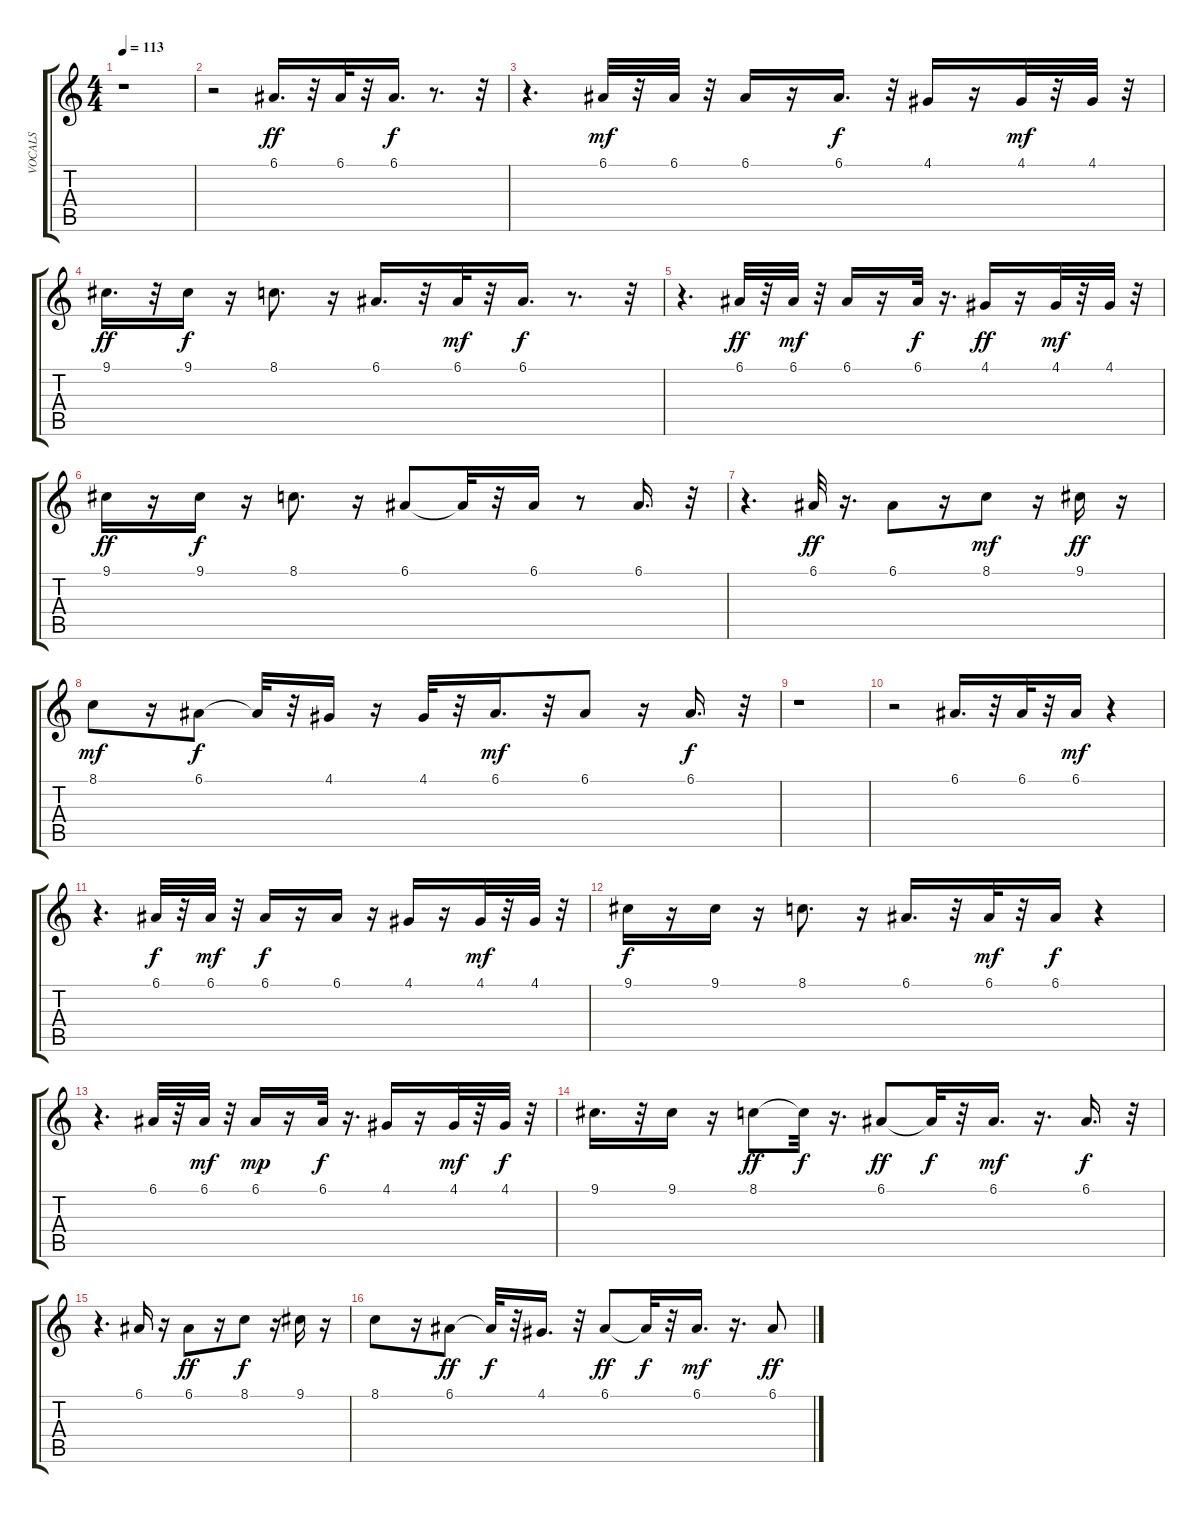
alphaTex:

\track ("VOCALS" "VOCALS") {instrument voiceoohs}
\staff {score tabs}
\tuning (E4 B3 G3 D3 A2 E2) {hide}
\ts (4 4)
\tempo 113
\clef g2
\ks c
r.1{dy ff} |
r.2 6.1.16{d} r.32 6.1.32 r.32 6.1.16{d dy f} r.8{d} r.32 |
r.4{d} 6.1.32{dy mf} r.32 6.1.32 r.32 6.1.16 r.16 6.1.16{d dy f} r.32 4.1.16 r.16 4.1.32{dy mf} r.32 4.1.32 r.32 |
9.1.16{d dy ff} r.32 9.1.16{dy f} r.16 8.1.8{d} r.16 6.1.16{d} r.32 6.1.32{dy mf} r.32 6.1.16{d dy f} r.8{d} r.32 |
r.4{d} 6.1.32{dy ff} r.32 6.1.32{dy mf} r.32 6.1.16 r.16 6.1.32{dy f} r.16{d} 4.1.16{dy ff} r.16 4.1.32{dy mf} r.32 4.1.32 r.32 |
9.1.16{dy ff} r.16 9.1.16{dy f} r.16 8.1.8{d} r.16 6.1.8 6.1{t}.32 r.32 6.1.16 r.8 6.1.16{d} r.32 |
r.4{d} 6.1.32{dy ff} r.16{d} 6.1.8 r.16 8.1.8{dy mf} r.16 9.1.16{dy ff} r.16 |
8.1.8{dy mf} r.16 6.1.8{dy f} 6.1{t}.32 r.32 4.1.16 r.16 4.1.32 r.32 6.1.16{d dy mf} r.32 6.1.8 r.16 6.1.16{d dy f} r.32 |
r.1 |
r.2 6.1.16{d} r.32 6.1.32 r.32 6.1.16{dy mf} r.4 |
r.4{d} 6.1.32{dy f} r.32 6.1.32{dy mf} r.32 6.1.16{dy f} r.16 6.1.16 r.16 4.1.16 r.16 4.1.32{dy mf} r.32 4.1.32 r.32 |
9.1.16{dy f} r.16 9.1.16 r.16 8.1.8{d} r.16 6.1.16{d} r.32 6.1.32{dy mf} r.32 6.1.16{dy f} r.4 |
r.4{d} 6.1.32 r.32 6.1.32{dy mf} r.32 6.1.16{dy mp} r.16 6.1.32{dy f} r.16{d} 4.1.16 r.16 4.1.32{dy mf} r.32 4.1.32{dy f} r.32 |
9.1.16{d} r.32 9.1.16 r.16 8.1.8{dy ff} 8.1{t}.32{dy f} r.16{d} 6.1.8{dy ff} 6.1{t}.32{dy f} r.32 6.1.16{d dy mf} r.16{d} 6.1.16{d dy f} r.32 |
r.4{d} 6.1.16 r.16 6.1.8{dy ff} r.16 8.1.8{dy f} r.16 9.1.16 r.16 |
8.1.8 r.16 6.1.8{dy ff} 6.1{t}.32{dy f} r.32 4.1.16{d} r.32 6.1.8{dy ff} 6.1{t}.32{dy f} r.32 6.1.16{d dy mf} r.16{d} 6.1.8{dy ff}
